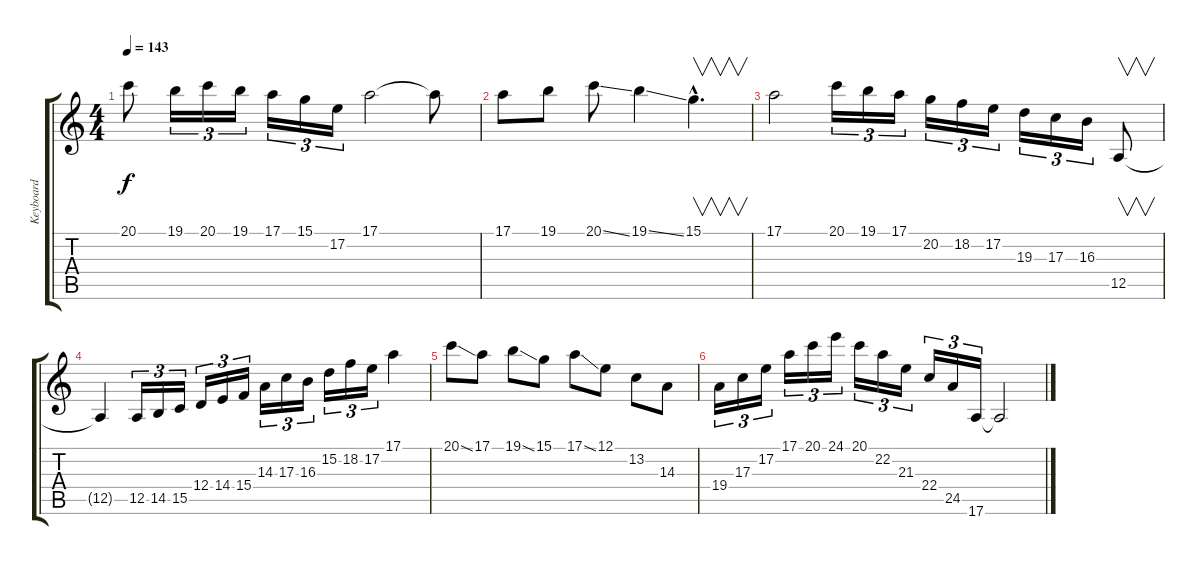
\track ("Keyboard" "Keyboard") {instrument synthbrass2}
\staff {score tabs}
\tuning (E4 B3 G3 D3 A2 E2) {hide}
\ts (4 4)
\tempo 143
\clef g2
\ks c
20.1.8{dy f} 19.1.16{tu (3 2)} 20.1.16{tu (3 2)} 19.1.16{tu (3 2)} 17.1.16{tu (3 2)} 15.1.16{tu (3 2)} 17.2.16{tu (3 2)} 17.1.2 17.1{t}.8 |
17.1.8 19.1.8 20.1{ss}.8 19.1{ss}.4 15.1{hac}.4{v d} |
17.1.2 20.1.16{tu (3 2)} 19.1.16{tu (3 2)} 17.1.16{tu (3 2)} 20.2.16{tu (3 2)} 18.2.16{tu (3 2)} 17.2.16{tu (3 2)} 19.3.16{tu (3 2)} 17.3.16{tu (3 2)} 16.3.16{tu (3 2)} 12.5.8{v} |
12.5{t}.4 12.5.16{tu (3 2)} 14.5.16{tu (3 2)} 15.5.16{tu (3 2)} 12.4.16{tu (3 2)} 14.4.16{tu (3 2)} 15.4.16{tu (3 2)} 14.3.16{tu (3 2)} 17.3.16{tu (3 2)} 16.3.16{tu (3 2)} 15.2.16{tu (3 2)} 18.2.16{tu (3 2)} 17.2.16{tu (3 2)} 17.1.4 |
20.1{ss}.8 17.1.8 19.1{ss}.8 15.1.8 17.1{ss}.8 12.1.8 13.2.8 14.3.8 |
19.4.16{tu (3 2)} 17.3.16{tu (3 2)} 17.2.16{tu (3 2)} 17.1.16{tu (3 2)} 20.1.16{tu (3 2)} 24.1.16{tu (3 2)} 20.1.16{tu (3 2)} 22.2.16{tu (3 2)} 21.3.16{tu (3 2)} 22.4.16{tu (3 2)} 24.5.16{tu (3 2)} 17.6.16{tu (3 2)} 17.6{t}.2
